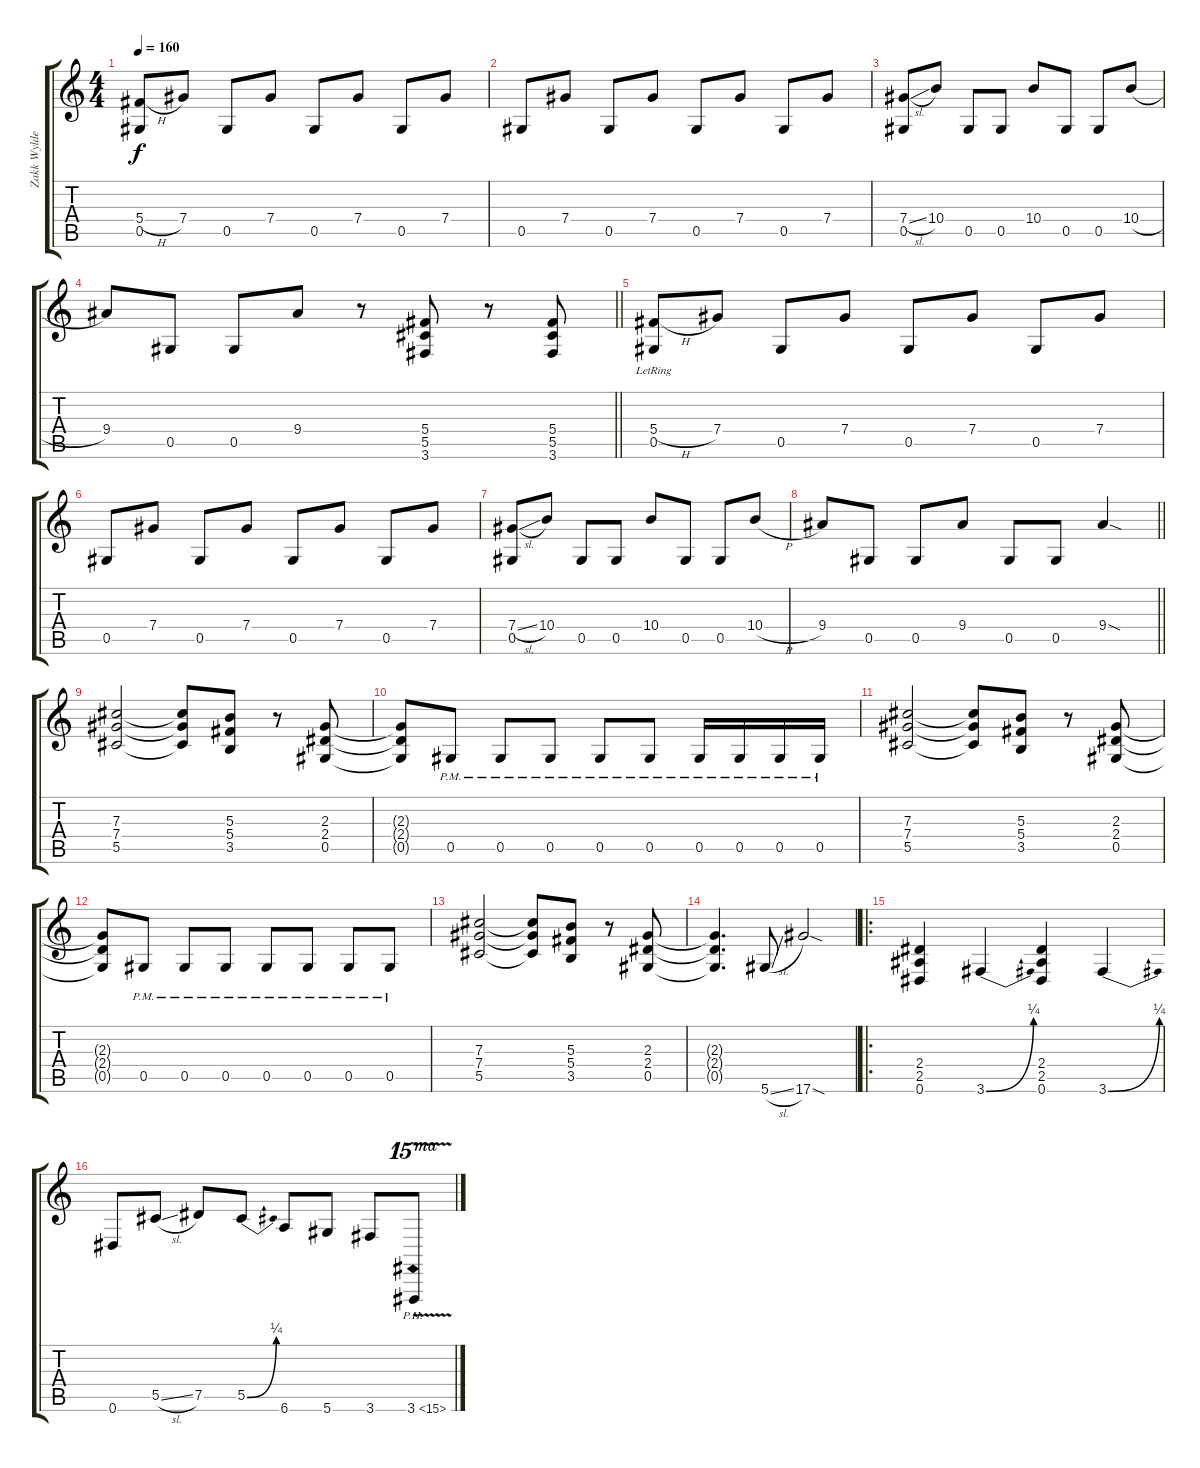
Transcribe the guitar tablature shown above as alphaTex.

\track ("Zakk Wylde (Rhytm Gtr.1)" "Zakk Wylde") {instrument distortionguitar}
\staff {score tabs}
\tuning (Eb4 Bb3 Gb3 Db3 Ab2 Eb2) {hide}
\ts (4 4)
\tempo 160
\clef g2
\ks c
(5.4{h} 0.5).8{dy f} 7.4.8 0.5.8 7.4.8 0.5.8 7.4.8 0.5.8 7.4.8 |
0.5.8 7.4.8 0.5.8 7.4.8 0.5.8 7.4.8 0.5.8 7.4.8 |
(7.4{sl} 0.5).8 10.4.8 0.5.8 0.5.8 10.4.8 0.5.8 0.5.8 10.4{h}.8 |
\barLineRight lightlight
9.4.8 0.5.8 0.5.8 9.4.8 r.8 (5.4 5.5 3.6).8 r.8 (5.4 5.5 3.6).8 |
(5.4{h lr} 0.5{lr}).8 7.4.8 0.5.8 7.4.8 0.5.8 7.4.8 0.5.8 7.4.8 |
0.5.8 7.4.8 0.5.8 7.4.8 0.5.8 7.4.8 0.5.8 7.4.8 |
(7.4{sl} 0.5).8 10.4.8 0.5.8 0.5.8 10.4.8 0.5.8 0.5.8 10.4{h}.8 |
\barLineRight lightlight
9.4.8 0.5.8 0.5.8 9.4.8 0.5.8 0.5.8 9.4{sod}.4 |
(7.3 7.4 5.5).2 (7.3{t} 7.4{t} 5.5{t}).8 (5.3 5.4 3.5).8 r.8 (2.3 2.4 0.5).8 |
(2.3{t} 2.4{t} 0.5{t}).8 0.5{pm}.8 0.5{pm}.8 0.5{pm}.8 0.5{pm}.8 0.5{pm}.8 0.5{pm}.16 0.5{pm}.16 0.5{pm}.16 0.5{pm}.16 |
(7.3 7.4 5.5).2 (7.3{t} 7.4{t} 5.5{t}).8 (5.3 5.4 3.5).8 r.8 (2.3 2.4 0.5).8 |
(2.3{t} 2.4{t} 0.5{t}).8 0.5{pm}.8 0.5{pm}.8 0.5{pm}.8 0.5{pm}.8 0.5{pm}.8 0.5{pm}.8 0.5{pm}.8 |
(7.3 7.4 5.5).2 (7.3{t} 7.4{t} 5.5{t}).8 (5.3 5.4 3.5).8 r.8 (2.3 2.4 0.5).8 |
(2.3{t} 2.4{t} 0.5{t}).4{d} 5.6{sl}.8 17.6{sod}.2 |
\ro
(2.4 2.5 0.6).4 3.6{be (bend 0 0 60 1)}.4 (2.4 2.5 0.6).4 3.6{be (bend 0 0 60 1)}.4 |
0.6.8 5.5{sl}.8 7.5.8 5.5{be (bend 0 0 60 1)}.8 6.6.8 5.6.8 3.6.8 3.6{ph 12 v}.8{ot 15ma}
